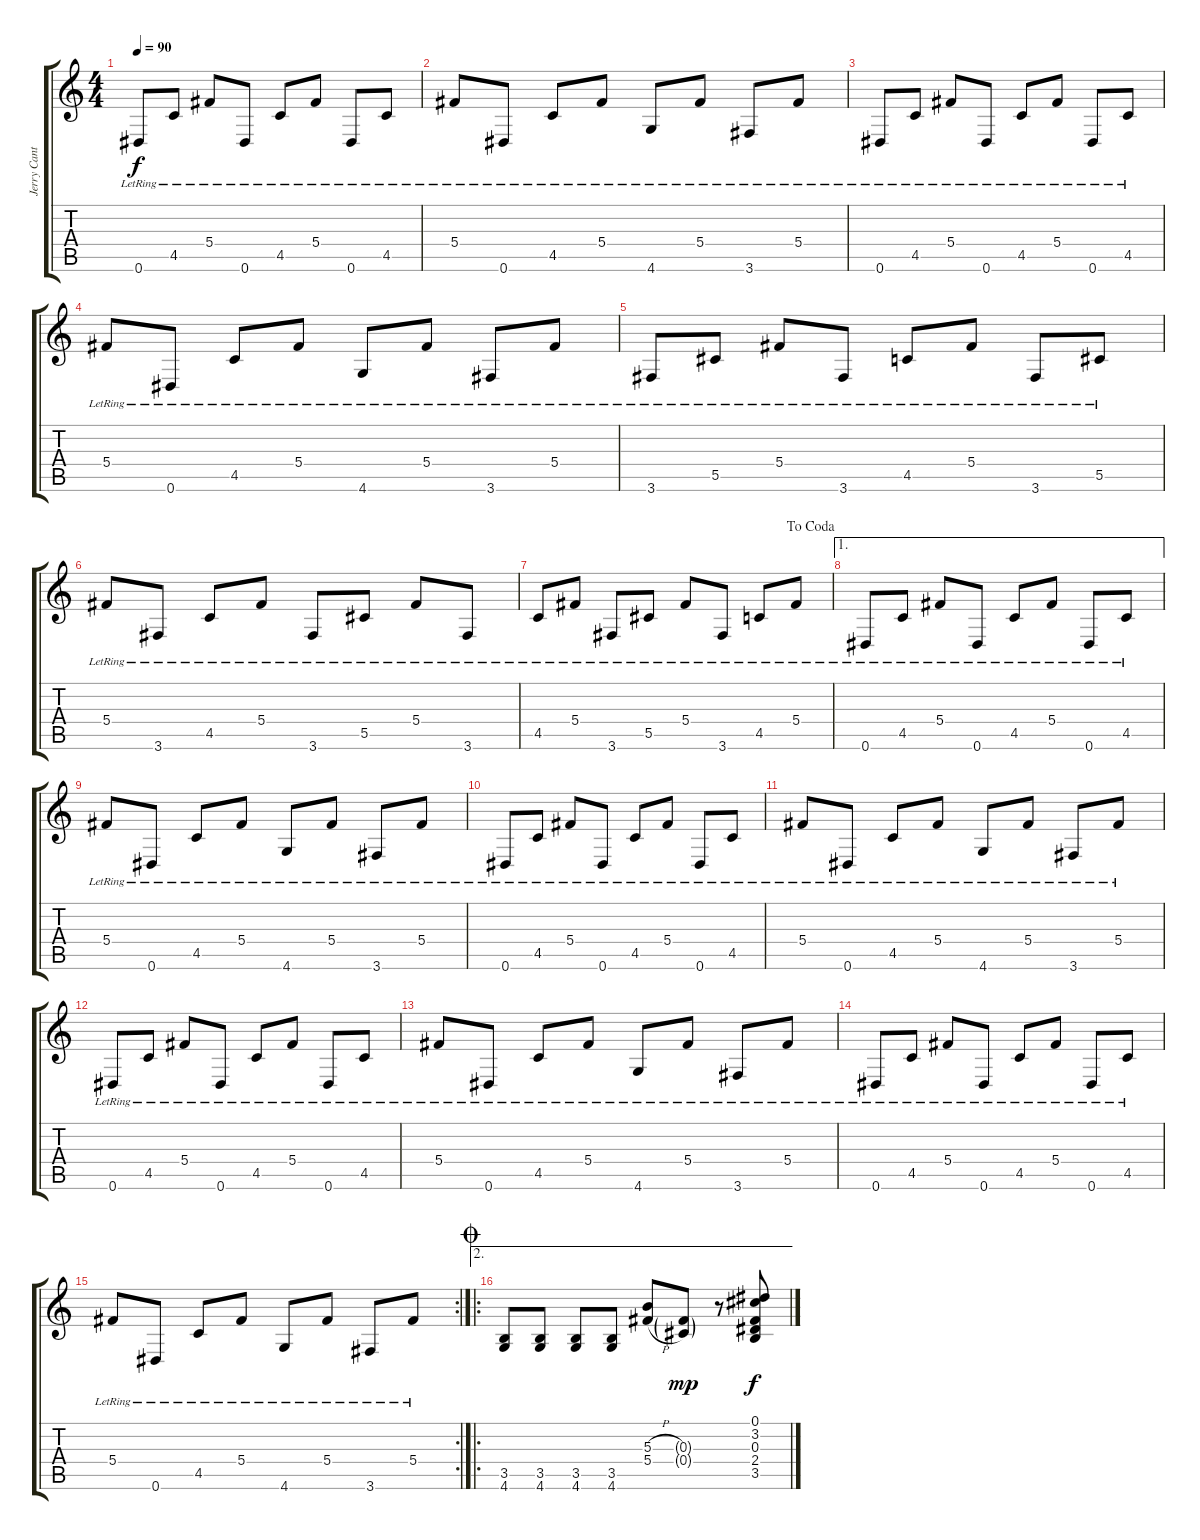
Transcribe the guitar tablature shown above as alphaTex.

\track ("Jerry Cantrell" "Jerry Cant") {instrument acousticguitarsteel}
\staff {score tabs}
\tuning (Eb4 Bb3 Gb3 Db3 Ab2 Eb2) {hide}
\ts (4 4)
\tempo 90
\clef g2
\ks c
0.6{lr}.8{dy f} 4.5{lr}.8 5.4{lr}.8 0.6{lr}.8 4.5{lr}.8 5.4{lr}.8 0.6{lr}.8 4.5{lr}.8 |
5.4{lr}.8 0.6{lr}.8 4.5{lr}.8 5.4{lr}.8 4.6{lr}.8 5.4{lr}.8 3.6{lr}.8 5.4{lr}.8 |
0.6{lr}.8 4.5{lr}.8 5.4{lr}.8 0.6{lr}.8 4.5{lr}.8 5.4{lr}.8 0.6{lr}.8 4.5{lr}.8 |
5.4{lr}.8 0.6{lr}.8 4.5{lr}.8 5.4{lr}.8 4.6{lr}.8 5.4{lr}.8 3.6{lr}.8 5.4{lr}.8 |
3.6{lr}.8 5.5{lr}.8 5.4{lr}.8 3.6{lr}.8 4.5{lr}.8 5.4{lr}.8 3.6{lr}.8 5.5{lr}.8 |
5.4{lr}.8 3.6{lr}.8 4.5{lr}.8 5.4{lr}.8 3.6{lr}.8 5.5{lr}.8 5.4{lr}.8 3.6{lr}.8 |
\jump dacoda
4.5{lr}.8 5.4{lr}.8 3.6{lr}.8 5.5{lr}.8 5.4{lr}.8 3.6{lr}.8 4.5{lr}.8 5.4{lr}.8 |
\ae 1
0.6{lr}.8 4.5{lr}.8 5.4{lr}.8 0.6{lr}.8 4.5{lr}.8 5.4{lr}.8 0.6{lr}.8 4.5{lr}.8 |
5.4{lr}.8 0.6{lr}.8 4.5{lr}.8 5.4{lr}.8 4.6{lr}.8 5.4{lr}.8 3.6{lr}.8 5.4{lr}.8 |
0.6{lr}.8 4.5{lr}.8 5.4{lr}.8 0.6{lr}.8 4.5{lr}.8 5.4{lr}.8 0.6{lr}.8 4.5{lr}.8 |
5.4{lr}.8 0.6{lr}.8 4.5{lr}.8 5.4{lr}.8 4.6{lr}.8 5.4{lr}.8 3.6{lr}.8 5.4{lr}.8 |
0.6{lr}.8 4.5{lr}.8 5.4{lr}.8 0.6{lr}.8 4.5{lr}.8 5.4{lr}.8 0.6{lr}.8 4.5{lr}.8 |
5.4{lr}.8 0.6{lr}.8 4.5{lr}.8 5.4{lr}.8 4.6{lr}.8 5.4{lr}.8 3.6{lr}.8 5.4{lr}.8 |
0.6{lr}.8 4.5{lr}.8 5.4{lr}.8 0.6{lr}.8 4.5{lr}.8 5.4{lr}.8 0.6{lr}.8 4.5{lr}.8 |
\rc 2
5.4{lr}.8 0.6{lr}.8 4.5{lr}.8 5.4{lr}.8 4.6{lr}.8 5.4{lr}.8 3.6{lr}.8 5.4{lr}.8 |
\ae 2
\ro
\jump coda
(3.5 4.6).8 (3.5 4.6).8 (3.5 4.6).8 (3.5 4.6).8 (5.3{h} 5.4{h}).8 (0.3{g} 0.4{g}).8{dy mp} r.8 (0.1 3.2 0.3 2.4 3.5).8{dy f}
